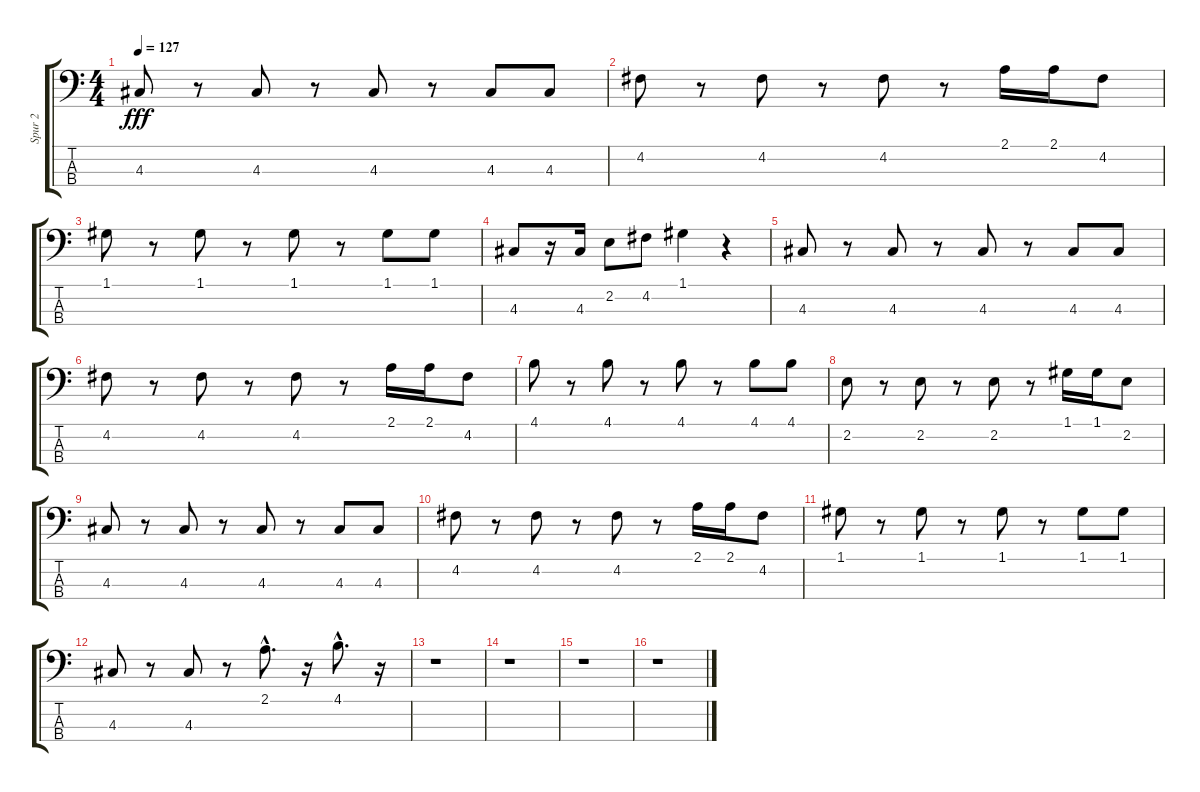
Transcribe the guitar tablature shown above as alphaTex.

\track ("Spur 2" "Spur 2") {instrument acousticbass}
\staff {score tabs}
\tuning (G2 D2 A1 E1) {hide}
\ts (4 4)
\tempo 127
\clef f4
\ks c
4.3.8{dy fff} r.8 4.3.8 r.8 4.3.8 r.8 4.3.8 4.3.8 |
4.2.8 r.8 4.2.8 r.8 4.2.8 r.8 2.1.16 2.1.16 4.2.8 |
1.1.8 r.8 1.1.8 r.8 1.1.8 r.8 1.1.8 1.1.8 |
4.3.8 r.16 4.3.16 2.2.8 4.2.8 1.1.4 r.4 |
4.3.8 r.8 4.3.8 r.8 4.3.8 r.8 4.3.8 4.3.8 |
4.2.8 r.8 4.2.8 r.8 4.2.8 r.8 2.1.16 2.1.16 4.2.8 |
4.1.8 r.8 4.1.8 r.8 4.1.8 r.8 4.1.8 4.1.8 |
2.2.8 r.8 2.2.8 r.8 2.2.8 r.8 1.1.16 1.1.16 2.2.8 |
4.3.8 r.8 4.3.8 r.8 4.3.8 r.8 4.3.8 4.3.8 |
4.2.8 r.8 4.2.8 r.8 4.2.8 r.8 2.1.16 2.1.16 4.2.8 |
1.1.8 r.8 1.1.8 r.8 1.1.8 r.8 1.1.8 1.1.8 |
4.3.8 r.8 4.3.8 r.8 2.1{hac}.8{d} r.16 4.1{hac}.8{d} r.16 |
r.1 |
r.1 |
r.1 |
r.1
